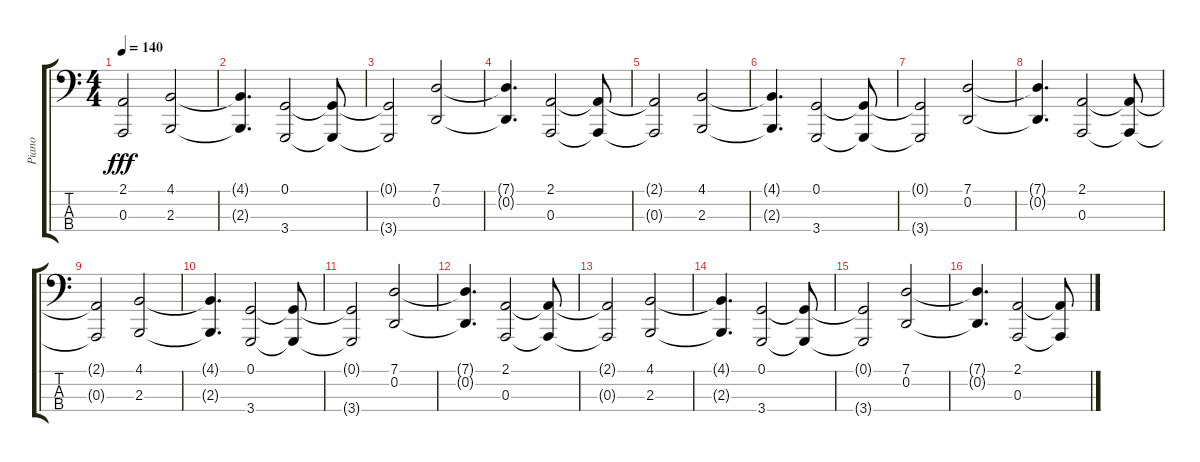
\track ("Piano" "Piano") {instrument brightacousticpiano}
\staff {score tabs}
\tuning (G2 D2 A1 E1) {hide}
\ts (4 4)
\tempo 140
\clef f4
\ks c
(2.1{t} 0.3{t}).2{dy fff} (4.1 2.3).2 |
(4.1{t} 2.3{t}).4{d} (0.1 3.4).2 (0.1{t} 3.4{t}).8 |
(0.1{t} 3.4{t}).2 (7.1 0.2).2 |
(7.1{t} 0.2{t}).4{d} (2.1 0.3).2 (2.1{t} 0.3{t}).8 |
(2.1{t} 0.3{t}).2 (4.1 2.3).2 |
(4.1{t} 2.3{t}).4{d} (0.1 3.4).2 (0.1{t} 3.4{t}).8 |
(0.1{t} 3.4{t}).2 (7.1 0.2).2 |
(7.1{t} 0.2{t}).4{d} (2.1 0.3).2 (2.1{t} 0.3{t}).8 |
(2.1{t} 0.3{t}).2 (4.1 2.3).2 |
(4.1{t} 2.3{t}).4{d} (0.1 3.4).2 (0.1{t} 3.4{t}).8 |
(0.1{t} 3.4{t}).2 (7.1 0.2).2 |
(7.1{t} 0.2{t}).4{d} (2.1 0.3).2 (2.1{t} 0.3{t}).8 |
(2.1{t} 0.3{t}).2 (4.1 2.3).2 |
(4.1{t} 2.3{t}).4{d} (0.1 3.4).2 (0.1{t} 3.4{t}).8 |
(0.1{t} 3.4{t}).2 (7.1 0.2).2 |
(7.1{t} 0.2{t}).4{d} (2.1 0.3).2 (2.1{t} 0.3{t}).8
